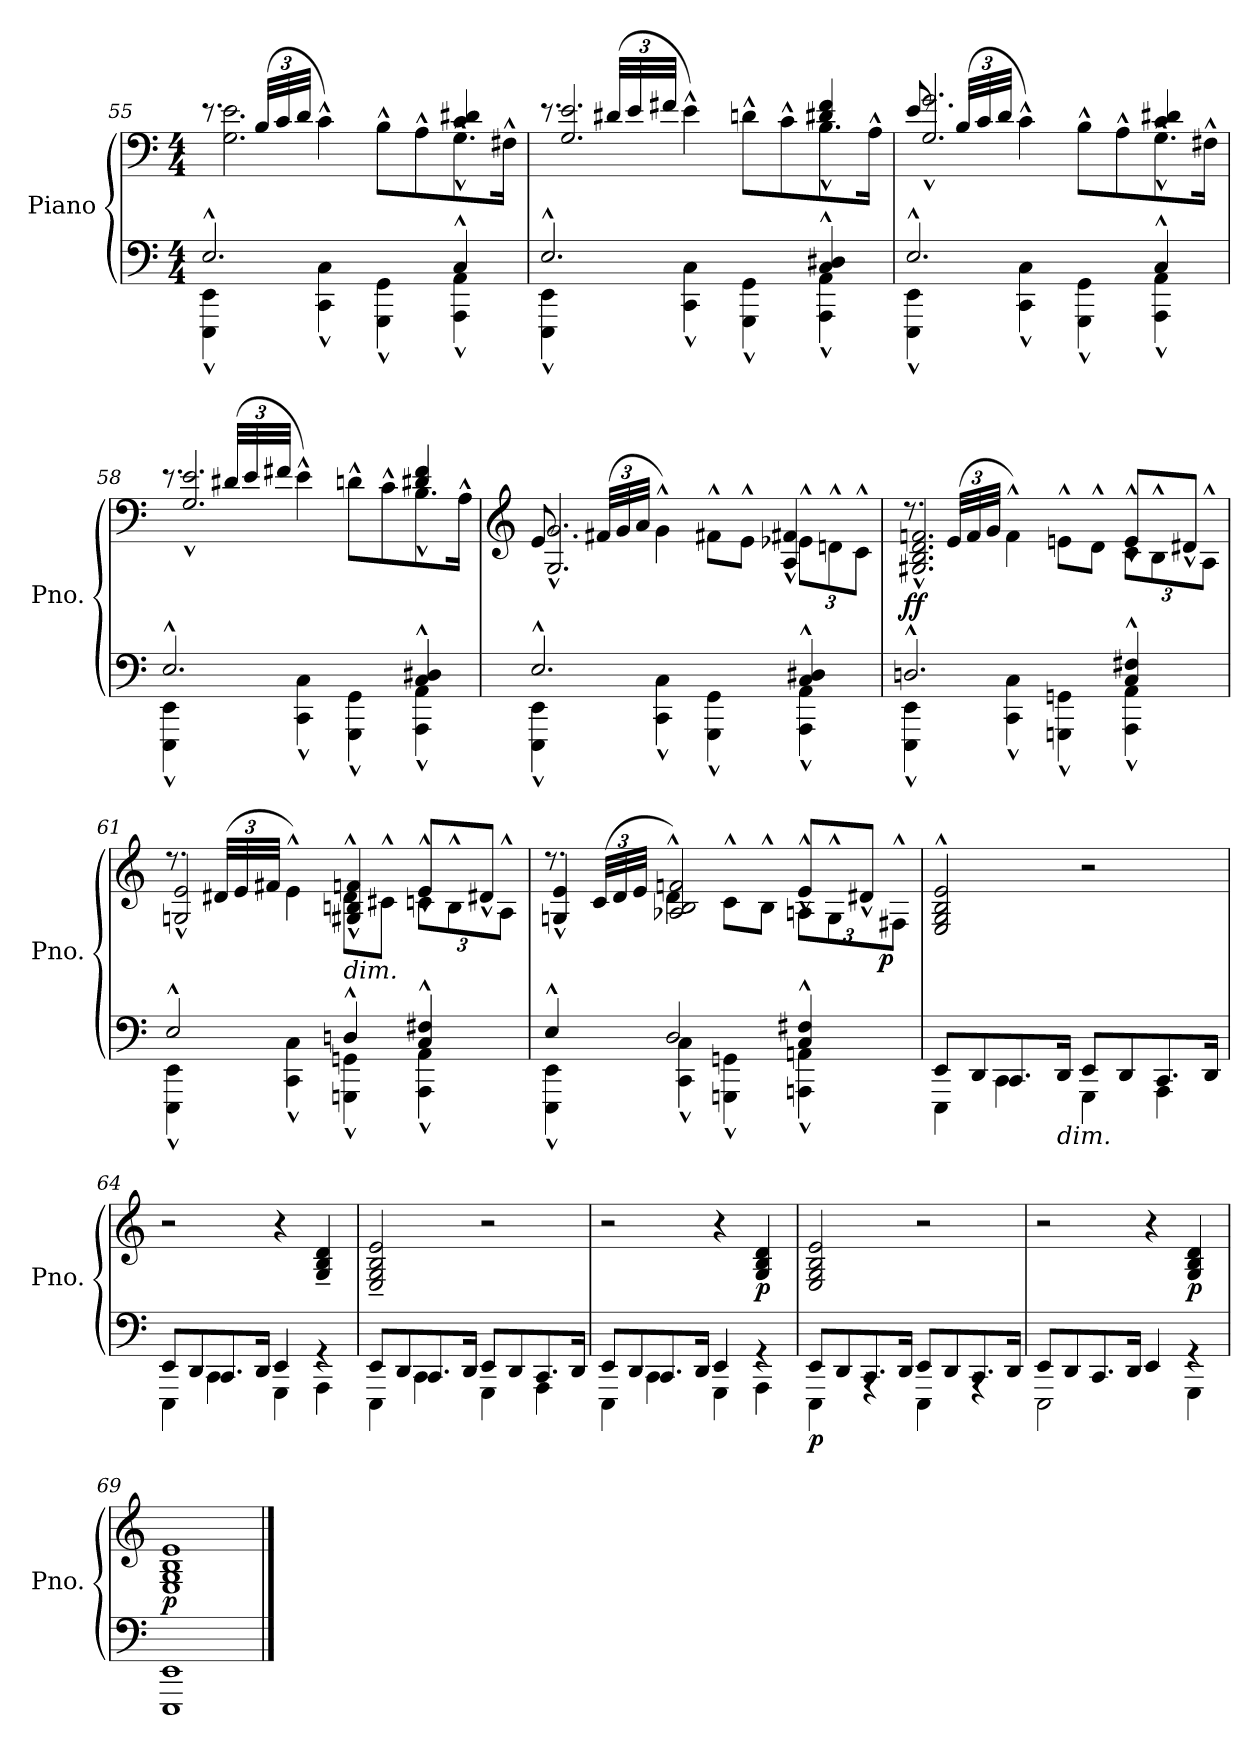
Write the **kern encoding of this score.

**kern	**kern	**dynam
*part1	*part1	*part1
*staff2	*staff1	*staff1/2
*I"Piano	*	*
*I'Pno.	*	*
*clefF4	*clefF4	*
*k[]	*k[]	*
*M4/4	*M4/4	*
=55	=55	=55
*^	*^	*
2.E^^/	4EEE\^^ 4EE\^^	8.re	2.G\ 2.e\	.
*	*	*Xbrackettup	*	*
.	.	(<48B!/LLL	.	.
.	.	48c!/	.	.
.	.	48d!/JJJ	.	.
.	4CC\^^ 4C\^^	4c^^\)	.	.
.	4GGG\^^ 4GG\^^	8B^^\L	.	.
.	.	8A^^\	.	.
4C^^/	4AAA\^^ 4AA\^^	8.G^^\	4c/^^ 4d#X/^^	.
.	.	16F#X^^\Jk	.	.
!!LO:LB:g=z	!!
=56	=56	=56	=56	=56
2.E^^/	4EEE\^^ 4EE\^^	8.re	2.G/ 2.e/	.
.	.	(<48d#X!/LLL	.	.
.	.	48e!/	.	.
.	.	48f#X!/JJJ	.	.
.	4CC\^^ 4C\^^	4e^^\)	.	.
.	4GGG\^^ 4GG\^^	8dn^^\L	.	.
.	.	8c^^\	.	.
4C/^^ 4D#X/^^	4AAA\^^ 4AA\^^	8.B^^\	4d#X/^^ 4f#/^^	.
.	.	16A^^\Jk	.	.
=57	=57	=57	=57	=57
2.E^^/	4EEE\^^ 4EE\^^	8.e/	2.G/^^ 2.g/^^	.
.	.	(<48B!/LLL	.	.
.	.	48c!/	.	.
.	.	48d!/JJJ	.	.
.	4CC\^^ 4C\^^	4c^^\)	.	.
.	4GGG\^^ 4GG\^^	8B^^\L	.	.
.	.	8A^^\	.	.
4C^^/	4AAA\^^ 4AA\^^	8.G^^\	4c/^^ 4d#X/^^	.
.	.	16F#X^^\Jk	.	.
=58	=58	=58	=58	=58
2.E^^/	4EEE\^^ 4EE\^^	8.re	2.G/^^ 2.e/^^	.
.	.	(<48d#X!/LLL	.	.
.	.	48e!/	.	.
.	.	48f#X!/JJJ	.	.
.	4CC\^^ 4C\^^	4e^^\)	.	.
.	4GGG\^^ 4GG\^^	8dn^^\L	.	.
.	.	8c^^\	.	.
4C/^^ 4D#X/^^	4AAA\^^ 4AA\^^	8.B^^\	4d#X/^^ 4f#/^^	.
.	.	16A^^\Jk	.	.
!!LO:LB:g=z	!!
=59	=59	=59	=59	=59
*	*	*clefG2	*	*
2.E^^/	4EEE\^^ 4EE\^^	8.e/	2.G/^^ 2.g/^^	.
.	.	(<48f#X!/LLL	.	.
.	.	48g!/	.	.
.	.	48a!/JJJ	.	.
.	4CC\^^ 4C\^^	4g^^\)	.	.
.	4GGG\^^ 4GG\^^	8f#X^^\L	.	.
.	.	8e^^\J	.	.
4C/^^ 4D#X/^^	4AAA\^^ 4AA\^^	12e-X^^\L	4A/^^ 4f#X/^^	.
.	.	12dn^^\	.	.
.	.	12c^^\J	.	.
=60	=60	=60	=60	=60
!	!	!	!	!LO:DY:b
2.Dn^^/	4EEE\^^ 4EE\^^	8.r	2.G#X/^^ 2.B/^^ 2.d/^^ 2.fn/^^	ff
.	.	(<48e!/LLL	.	.
.	.	48f!/	.	.
.	.	48g!/JJJ	.	.
.	4CC\^^ 4C\^^	4f^^\)	.	.
.	4GGGn\^^ 4GGn\^^	8en^^\L	.	.
.	.	8d^^\J	.	.
4C/^^ 4F#X/^^	4AAA\^^ 4AA\^^	12c^^\L	8e^^/L	.
.	.	12B^^\	.	.
.	.	.	8d#X^^/J	.
.	.	12A^^\J	.	.
=61	=61	=61	=61	=61
2E^^/	4EEE\^^ 4EE\^^	8.r	2Gn/^^ 2e/^^	.
.	.	(<48d#X!/LLL	.	.
.	.	48e!/	.	.
.	.	48f#X!/JJJ	.	.
.	4CC\^^ 4C\^^	4e^^\)	.	.
!	!	!LO:TX:b:i:t=dim.	!	!
4Dn^^/	4GGGn\^^ 4GGn\^^	8d#^^\L	4G#X/^^ 4Bn/^^ 4fn/^^	.
.	.	8c#X^^\J	.	.
4C/^^ 4F#X/^^	4AAA\^^ 4AA\^^	12cn^^\L	8e^^/L	.
.	.	12B^^\	.	.
.	.	.	8d#X^^/J	.
.	.	12A^^\J	.	.
!!LO:LB:g=z	!!
=62	=62	=62	=62	=62
4E^^/	4EEE\^^ 4EE\^^	8.r	4Gn/^^ 4e/^^	.
.	.	(<48c!/LLL	.	.
.	.	48d!/	.	.
.	.	48e!/JJJ	.	.
2D/	4CC\^^ 4C\^^	4d^^\)	2A-X/ 2B/ 2fn/	.
.	4GGGn\^^ 4GGn\^^	8c^^\L	.	.
.	.	8B^^\J	.	.
4C/^^ 4F#X/^^	4AAAn\^^ 4AAn\^^	12An^^\L	8e^^/L	.
.	.	12G^^\	.	.
.	.	.	8d#X^^/J	.
!	!	!	!	!LO:DY:b
.	.	12F#X^^\J	.	p
*	*	*v	*v	*
=63	=63	=63	=63
!	!	!	!LO:DY:b=2
!	!	!	!LO:DY:n=1:b=2
!	!	!	!LO:DY:n=2:b
8EE/L	4EEE\	2E/^^ 2G/^^ 2B/^^ 2e/^^	other-dynamics f mf
8DD/	.	.	.
8.CC/	4CC\	.	.
!LO:TX:b:i:t=dim.	!	!	!
16DD/Jk	.	.	.
8EE/L	4GGG\	2r	.
8DD/	.	.	.
8.CC/	4AAA\	.	.
16DD/Jk	.	.	.
=64	=64	=64	=64
8EE/L	4EEE\	2r	.
8DD/	.	.	.
8.CC/	4CC\	.	.
16DD/Jk	.	.	.
4EE/	4GGG\	4r	.
4rGG	4AAA\	4G/~ 4B/~ 4d/~	.
!!LO:PB:g=z
=65	=65	=65	=65
8EE/L	4EEE\	2E/~ 2G/~ 2B/~ 2e/~	.
8DD/	.	.	.
8.CC/	4CC\	.	.
16DD/Jk	.	.	.
8EE/L	4GGG\	2r	.
8DD/	.	.	.
8.CC/	4AAA\	.	.
16DD/Jk	.	.	.
=66	=66	=66	=66
8EE/L	4EEE\	2r	.
8DD/	.	.	.
8.CC/	4CC\	.	.
16DD/Jk	.	.	.
4EE/	4GGG\	4r	.
!	!	!	!LO:DY:b
4rGG	4AAA\	4G/ 4B/ 4d/	p
=67	=67	=67	=67
!	!	!	!LO:DY:b=2
8EE/L	4EEE\	2E/ 2G/ 2B/ 2e/	p
8DD/	.	.	.
8.CC/	4rAAA	.	.
16DD/Jk	.	.	.
8EE/L	4EEE\	2r	.
8DD/	.	.	.
8.CC/	4rAAA	.	.
16DD/Jk	.	.	.
=68	=68	=68	=68
8EE/L	2EEE\	2r	.
8DD/	.	.	.
8.CC/	.	.	.
16DD/Jk	.	.	.
4EE/	4ryy	4r	.
!	!	!	!LO:DY:b
4rGG	4GGG\	4G/ 4B/ 4d/	p
!!LO:LB:g=z
=69	=69	=69	=69
!	!	!	!LO:DY:b
*v	*v	*	*
1EEE 1EE	1E 1G 1B 1e	p
==	==	==
*-	*-	*-
